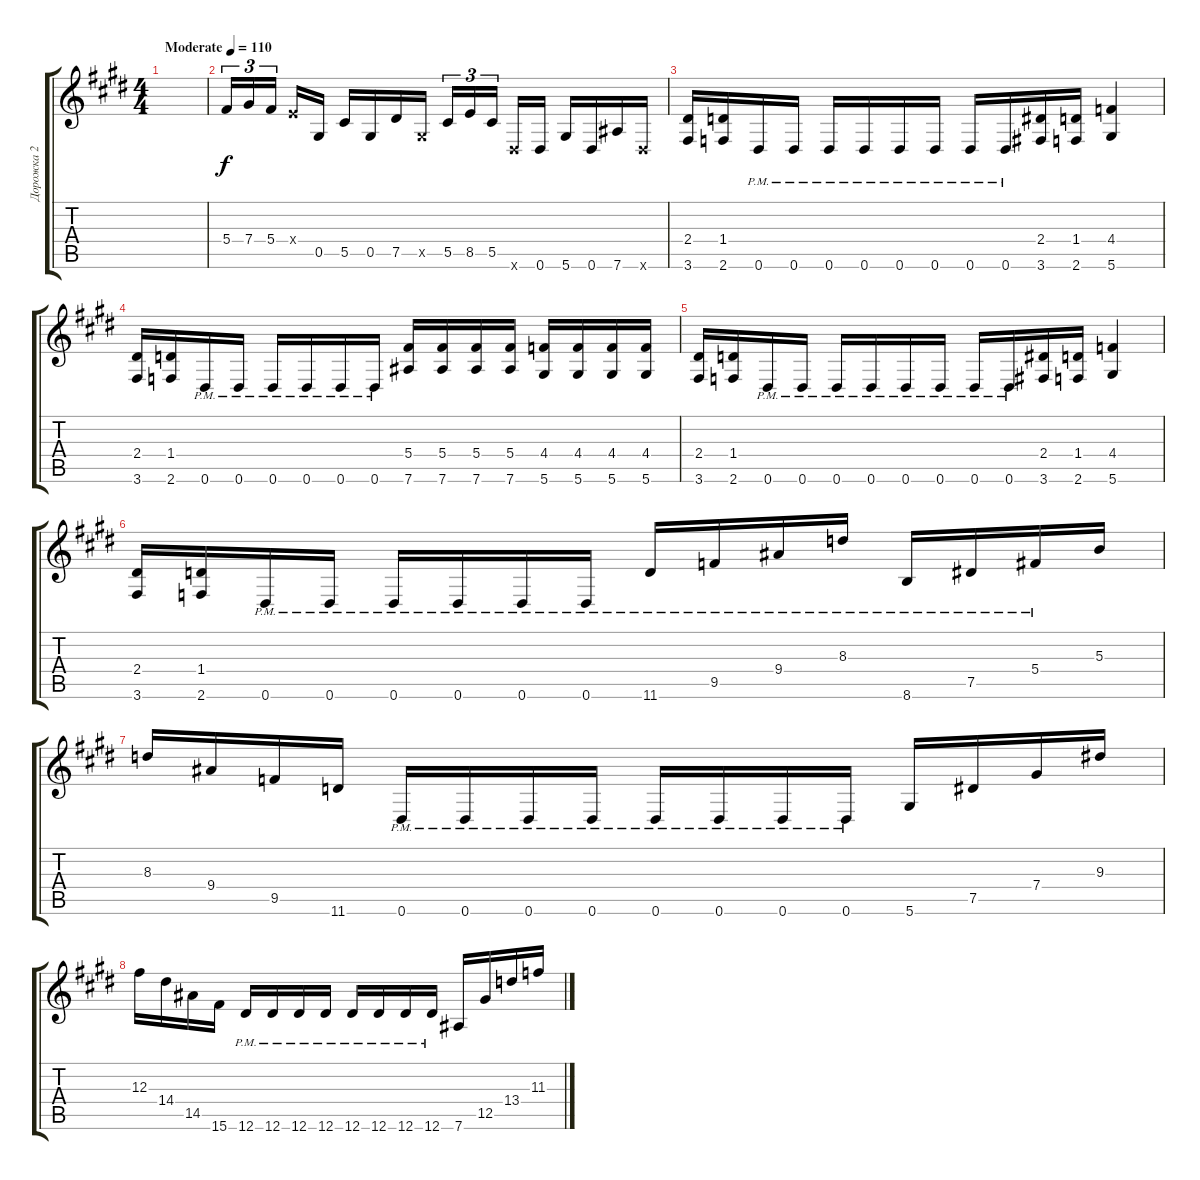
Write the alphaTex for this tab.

\track ("Дорожка 2" "Дорожка 2") {instrument overdrivenguitar}
\staff {score tabs}
\tuning (Eb4 Bb3 Gb3 Db3 Ab2 Eb2) {hide}
\ts (4 4)
\tempo (110 "Moderate")
\clef g2
\ks e
|
5.4.16{tu (3 2)} 7.4.16{tu (3 2)} 5.4.16{tu (3 2) beam splitsecondary} 3.4{x}.16 0.5.16 5.5.16 0.5.16 7.5.16 0.5{x}.16 5.5.16{tu (3 2)} 8.5.16{tu (3 2)} 5.5.16{tu (3 2) beam splitsecondary} 0.6{x}.16 0.6.16 5.6.16 0.6.16 7.6.16 0.6{x}.16 |
(2.4 3.6).16 (1.4 2.6).16 0.6{pm}.16 0.6{pm}.16 0.6{pm}.16 0.6{pm}.16 0.6{pm}.16 0.6{pm}.16 0.6{pm}.16 0.6{pm}.16 (2.4 3.6).16 (1.4 2.6).16 (4.4 5.6).4 |
(2.4 3.6).16 (1.4 2.6).16 0.6{pm}.16 0.6{pm}.16 0.6{pm}.16 0.6{pm}.16 0.6{pm}.16 0.6{pm}.16 (5.4 7.6).16 (5.4 7.6).16 (5.4 7.6).16 (5.4 7.6).16 (4.4 5.6).16 (4.4 5.6).16 (4.4 5.6).16 (4.4 5.6).16 |
(2.4 3.6).16 (1.4 2.6).16 0.6{pm}.16 0.6{pm}.16 0.6{pm}.16 0.6{pm}.16 0.6{pm}.16 0.6{pm}.16 0.6{pm}.16 0.6{pm}.16 (2.4 3.6).16 (1.4 2.6).16 (4.4 5.6).4 |
(2.4 3.6).16 (1.4 2.6).16 0.6{pm}.16 0.6{pm}.16 0.6{pm}.16 0.6{pm}.16 0.6{pm}.16 0.6{pm}.16 11.6{pm}.16 9.5{pm}.16 9.4{pm}.16 8.3{pm}.16 8.6{pm}.16 7.5{pm}.16 5.4{pm}.16 5.3.16 |
8.3.16 9.4.16 9.5.16 11.6.16 0.6{pm}.16 0.6{pm}.16 0.6{pm}.16 0.6{pm}.16 0.6{pm}.16 0.6{pm}.16 0.6{pm}.16 0.6{pm}.16 5.6.16 7.5.16 7.4.16 9.3.16 |
12.3.16 14.4.16 14.5.16 15.6.16 12.6{pm}.16 12.6{pm}.16 12.6{pm}.16 12.6{pm}.16 12.6{pm}.16 12.6{pm}.16 12.6{pm}.16 12.6{pm}.16 7.6.16 12.5.16 13.4.16 11.3.16
